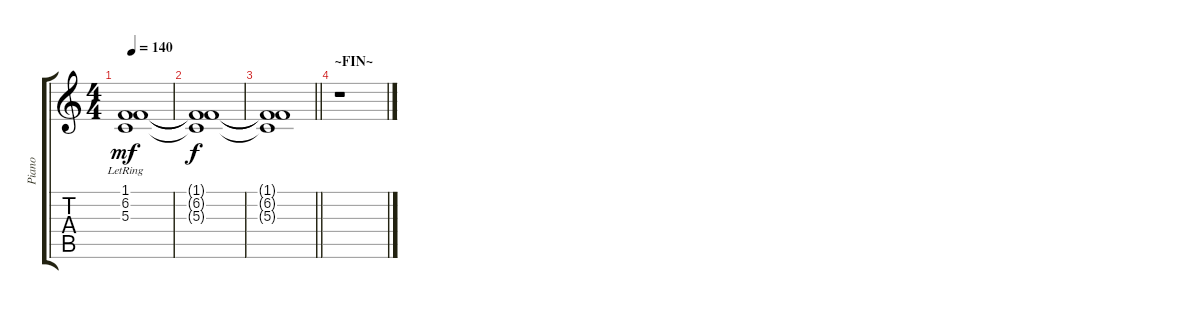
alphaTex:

\track ("Piano" "Piano") {instrument brightacousticpiano}
\staff {score tabs}
\tuning (E4 B3 G3 D3 A2 D2) {hide}
\ts (4 4)
\tempo 140
\clef g2
\ks c
(1.1{lr} 6.2{lr} 5.3).1{dy mf} |
(1.1{t} 6.2{t} 5.3{t}).1{dy f} |
\barLineRight lightlight
(1.1{t} 6.2{t} 5.3{t}).1{volume 0} |
\section ("" "~FIN~")
r.1
